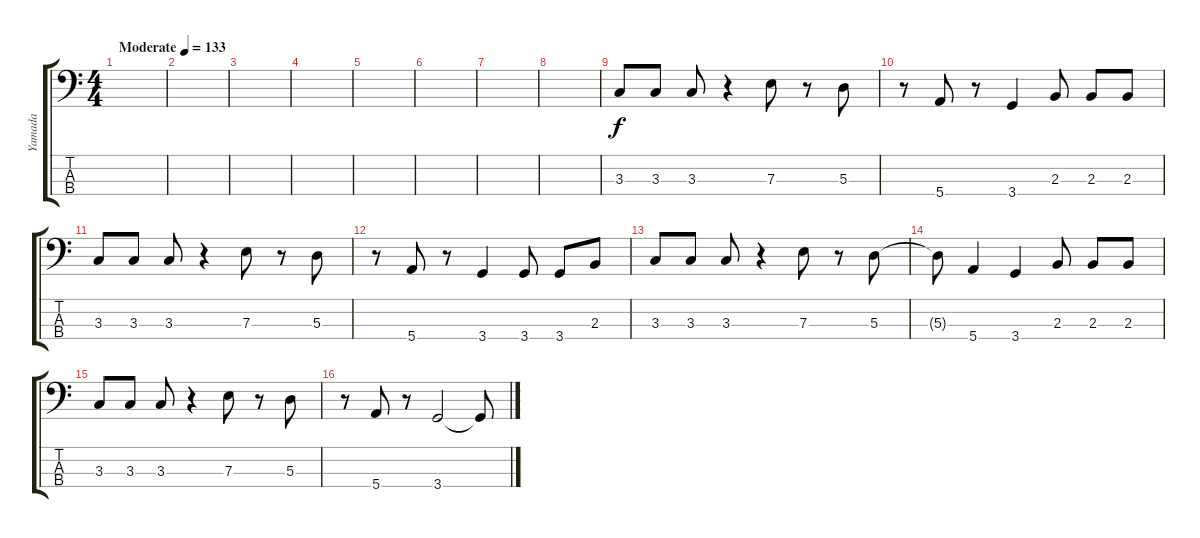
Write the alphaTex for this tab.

\track ("Yamada" "Yamada") {instrument electricbasspick}
\staff {score tabs}
\tuning (G2 D2 A1 E1) {hide}
\ts (4 4)
\tempo (133 "Moderate")
\clef f4
\ks c
|
|
|
|
|
|
|
|
3.3.8 3.3.8 3.3.8 r.4 7.3.8 r.8 5.3.8 |
r.8 5.4.8 r.8 3.4.4 2.3.8 2.3.8 2.3.8 |
3.3.8 3.3.8 3.3.8 r.4 7.3.8 r.8 5.3.8 |
r.8 5.4.8 r.8 3.4.4 3.4.8 3.4.8 2.3.8 |
3.3.8 3.3.8 3.3.8 r.4 7.3.8 r.8 5.3.8 |
5.3{t}.8 5.4.4 3.4.4 2.3.8 2.3.8 2.3.8 |
3.3.8 3.3.8 3.3.8 r.4 7.3.8 r.8 5.3.8 |
r.8 5.4.8 r.8 3.4.2 3.4{t}.8
